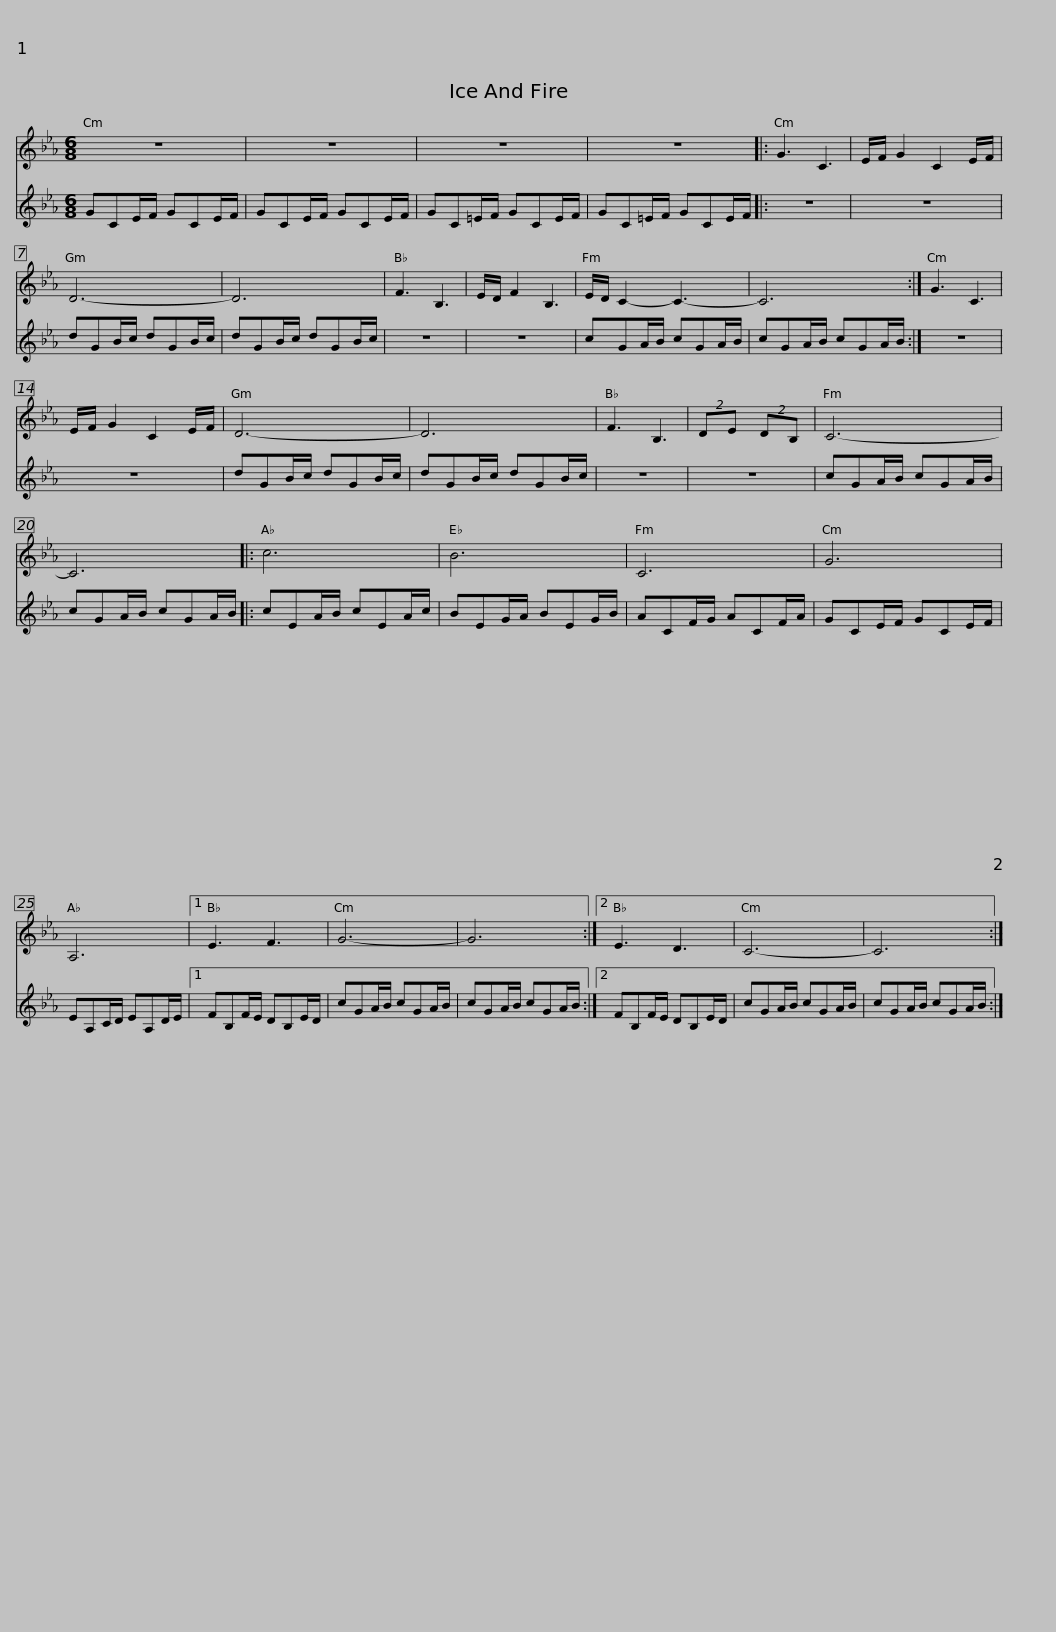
X:1
%%score 1 2
L:1/8
M:6/8
I:linebreak $
K:Cmin
V:1 treble
V:2 treble
V:1
 z6 | z6 | z6 | z6 |: G3 C3 | %5
 E/F/ G2 C2 E/F/ |$ D6- | D6 | F3 B,3 | E/D/ F2 B,3 | %10
 E/D/ C2- C3- | C6 :| G3 C3 |$ E/F/ G2 C2 E/F/ | D6- | %15
 D6 | F3 B,3 | (2:3:2DE (2:3:2DB, | C6- | C6 |:$ %20
 c6 | B6 | C6 | G6 | A,6 |1$ %25
 E3 F3 | G6- | G6 :|2 E3 D3 | C6- |$ %30
 C6 :| %31
V:2
 GCE/F/ GCE/F/ | GCE/F/ GCE/F/ | GC=E/F/ GCE/F/ | GC=E/F/ GCE/F/ |: z6 | %5
 z6 |$ dGB/c/ dGB/c/ | dGB/c/ dGB/c/ | z6 | z6 | %10
 cGA/B/ cGA/B/ | cGA/B/ cGA/B/ :| z6 |$ z6 | dGB/c/ dGB/c/ | %15
 dGB/c/ dGB/c/ | z6 | z6 | cGA/B/ cGA/B/ | cGA/B/ cGA/B/ |:$ %20
 cEA/B/ cEA/c/ | BEG/A/ BEG/B/ | ACF/G/ ACF/A/ | GCE/F/ GCE/F/ | EA,C/D/ EA,D/E/ |1$ %25
 FB,F/E/ DB,E/D/ | cGA/B/ cGA/B/ | cGA/B/ cGA/B/ :|2 FB,F/E/ DB,E/D/ | cGA/B/ cGA/B/ |$ %30
 cGA/B/ cGA/B/ :| %31
